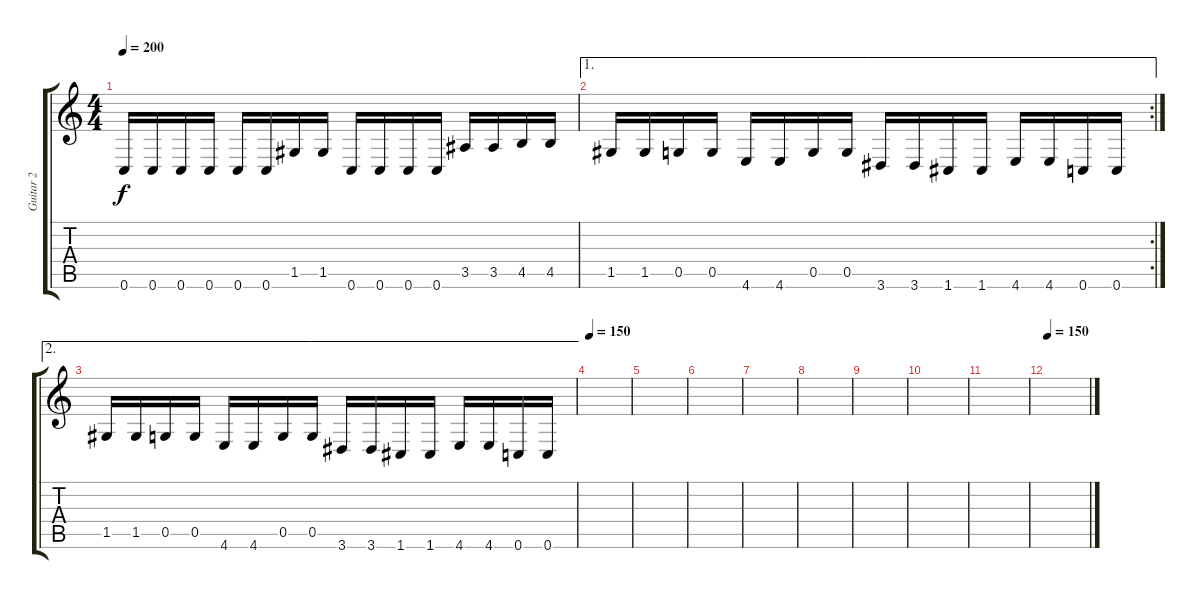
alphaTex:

\track ("Guitar 2" "Guitar 2") {instrument distortionguitar}
\staff {score tabs}
\tuning (D4 A3 F3 C3 G2 C2) {hide}
\ts (4 4)
\tempo 200
\clef g2
\ks c
0.6.16{dy f} 0.6.16 0.6.16 0.6.16 0.6.16 0.6.16 1.5.16 1.5.16 0.6.16 0.6.16 0.6.16 0.6.16 3.5.16 3.5.16 4.5.16 4.5.16 |
\ae 1
\rc 2
1.5.16 1.5.16 0.5.16 0.5.16 4.6.16 4.6.16 0.5.16 0.5.16 3.6.16 3.6.16 1.6.16 1.6.16 4.6.16 4.6.16 0.6.16 0.6.16 |
\ae 2
1.5.16 1.5.16 0.5.16 0.5.16 4.6.16 4.6.16 0.5.16 0.5.16 3.6.16 3.6.16 1.6.16 1.6.16 4.6.16 4.6.16 0.6.16 0.6.16 |
\tempo 150
|
|
|
|
|
|
|
|
\tempo 150
